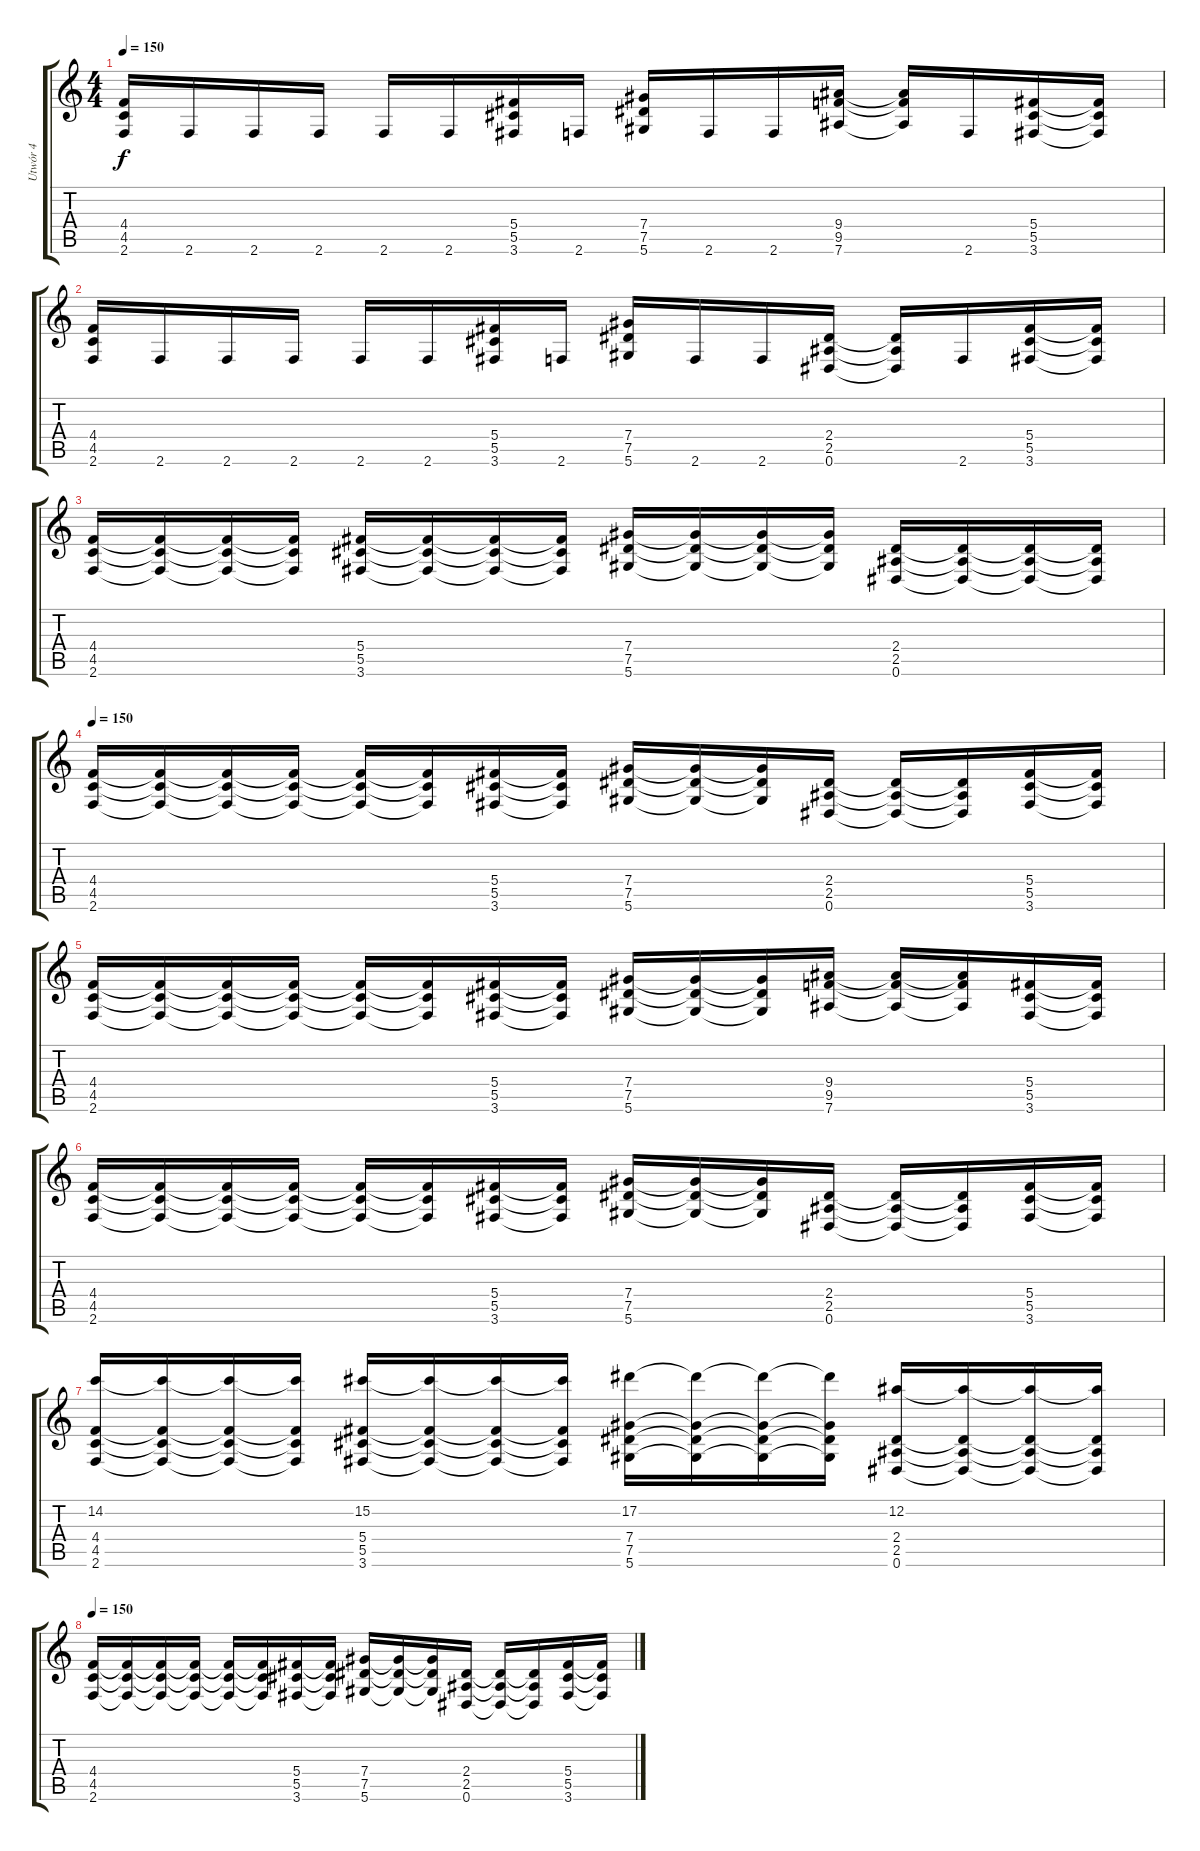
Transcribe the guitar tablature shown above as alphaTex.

\track ("Utwór 4" "Utwór 4") {instrument overdrivenguitar}
\staff {score tabs}
\tuning (Eb4 Bb3 Gb3 Db3 Ab2 Eb2) {hide}
\ts (4 4)
\tempo 150
\clef g2
\ks c
(4.4 4.5 2.6).16{dy f} 2.6.16 2.6.16 2.6.16 2.6.16 2.6.16 (5.4 5.5 3.6).16 2.6.16 (7.4 7.5 5.6).16 2.6.16 2.6.16 (9.4 9.5 7.6).16 (9.4{t} 9.5{t} 7.6{t}).16 2.6.16 (5.4 5.5 3.6).16 (5.4{t} 5.5{t} 3.6{t}).16 |
(4.4 4.5 2.6).16 2.6.16 2.6.16 2.6.16 2.6.16 2.6.16 (5.4 5.5 3.6).16 2.6.16 (7.4 7.5 5.6).16 2.6.16 2.6.16 (2.4 2.5 0.6).16 (2.4{t} 2.5{t} 0.6{t}).16 2.6.16 (5.4 5.5 3.6).16 (5.4{t} 5.5{t} 3.6{t}).16 |
(4.4 4.5 2.6).16 (4.4{t} 4.5{t} 2.6{t}).16 (4.4{t} 4.5{t} 2.6{t}).16 (4.4{t} 4.5{t} 2.6{t}).16 (5.4 5.5 3.6).16 (5.4{t} 5.5{t} 3.6{t}).16 (5.4{t} 5.5{t} 3.6{t}).16 (5.4{t} 5.5{t} 3.6{t}).16 (7.4 7.5 5.6).16 (7.4{t} 7.5{t} 5.6{t}).16 (7.4{t} 7.5{t} 5.6{t}).16 (7.4{t} 7.5{t} 5.6{t}).16 (2.4 2.5 0.6).16 (2.4{t} 2.5{t} 0.6{t}).16 (2.4{t} 2.5{t} 0.6{t}).16 (2.4{t} 2.5{t} 0.6{t}).16 |
\tempo 150
(4.4 4.5 2.6).16 (4.4{t} 4.5{t} 2.6{t}).16 (4.4{t} 4.5{t} 2.6{t}).16 (4.4{t} 4.5{t} 2.6{t}).16 (4.4{t} 4.5{t} 2.6{t}).16 (4.4{t} 4.5{t} 2.6{t}).16 (5.4 5.5 3.6).16 (5.4{t} 5.5{t} 3.6{t}).16 (7.4 7.5 5.6).16 (7.4{t} 7.5{t} 5.6{t}).16 (7.4{t} 7.5{t} 5.6{t}).16 (2.4 2.5 0.6).16 (2.4{t} 2.5{t} 0.6{t}).16 (2.4{t} 2.5{t} 0.6{t}).16 (5.4 5.5 3.6).16 (5.4{t} 5.5{t} 3.6{t}).16 |
(4.4 4.5 2.6).16 (4.4{t} 4.5{t} 2.6{t}).16 (4.4{t} 4.5{t} 2.6{t}).16 (4.4{t} 4.5{t} 2.6{t}).16 (4.4{t} 4.5{t} 2.6{t}).16 (4.4{t} 4.5{t} 2.6{t}).16 (5.4 5.5 3.6).16 (5.4{t} 5.5{t} 3.6{t}).16 (7.4 7.5 5.6).16 (7.4{t} 7.5{t} 5.6{t}).16 (7.4{t} 7.5{t} 5.6{t}).16 (9.4 9.5 7.6).16 (9.4{t} 9.5{t} 7.6{t}).16 (9.4{t} 9.5{t} 7.6{t}).16 (5.4 5.5 3.6).16 (5.4{t} 5.5{t} 3.6{t}).16 |
(4.4 4.5 2.6).16 (4.4{t} 4.5{t} 2.6{t}).16 (4.4{t} 4.5{t} 2.6{t}).16 (4.4{t} 4.5{t} 2.6{t}).16 (4.4{t} 4.5{t} 2.6{t}).16 (4.4{t} 4.5{t} 2.6{t}).16 (5.4 5.5 3.6).16 (5.4{t} 5.5{t} 3.6{t}).16 (7.4 7.5 5.6).16 (7.4{t} 7.5{t} 5.6{t}).16 (7.4{t} 7.5{t} 5.6{t}).16 (2.4 2.5 0.6).16 (2.4{t} 2.5{t} 0.6{t}).16 (2.4{t} 2.5{t} 0.6{t}).16 (5.4 5.5 3.6).16 (5.4{t} 5.5{t} 3.6{t}).16 |
(14.2 4.4 4.5 2.6).16 (14.2{t} 4.4{t} 4.5{t} 2.6{t}).16 (14.2{t} 4.4{t} 4.5{t} 2.6{t}).16 (14.2{t} 4.4{t} 4.5{t} 2.6{t}).16 (15.2 5.4 5.5 3.6).16 (15.2{t} 5.4{t} 5.5{t} 3.6{t}).16 (15.2{t} 5.4{t} 5.5{t} 3.6{t}).16 (15.2{t} 5.4{t} 5.5{t} 3.6{t}).16 (17.2 7.4 7.5 5.6).16 (17.2{t} 7.4{t} 7.5{t} 5.6{t}).16 (17.2{t} 7.4{t} 7.5{t} 5.6{t}).16 (17.2{t} 7.4{t} 7.5{t} 5.6{t}).16 (12.2 2.4 2.5 0.6).16 (12.2{t} 2.4{t} 2.5{t} 0.6{t}).16 (12.2{t} 2.4{t} 2.5{t} 0.6{t}).16 (12.2{t} 2.4{t} 2.5{t} 0.6{t}).16 |
\tempo 150
(4.4 4.5 2.6).16 (4.4{t} 4.5{t} 2.6{t}).16 (4.4{t} 4.5{t} 2.6{t}).16 (4.4{t} 4.5{t} 2.6{t}).16 (4.4{t} 4.5{t} 2.6{t}).16 (4.4{t} 4.5{t} 2.6{t}).16 (5.4 5.5 3.6).16 (5.4{t} 5.5{t} 3.6{t}).16 (7.4 7.5 5.6).16 (7.4{t} 7.5{t} 5.6{t}).16 (7.4{t} 7.5{t} 5.6{t}).16 (2.4 2.5 0.6).16 (2.4{t} 2.5{t} 0.6{t}).16 (2.4{t} 2.5{t} 0.6{t}).16 (5.4 5.5 3.6).16 (5.4{t} 5.5{t} 3.6{t}).16
